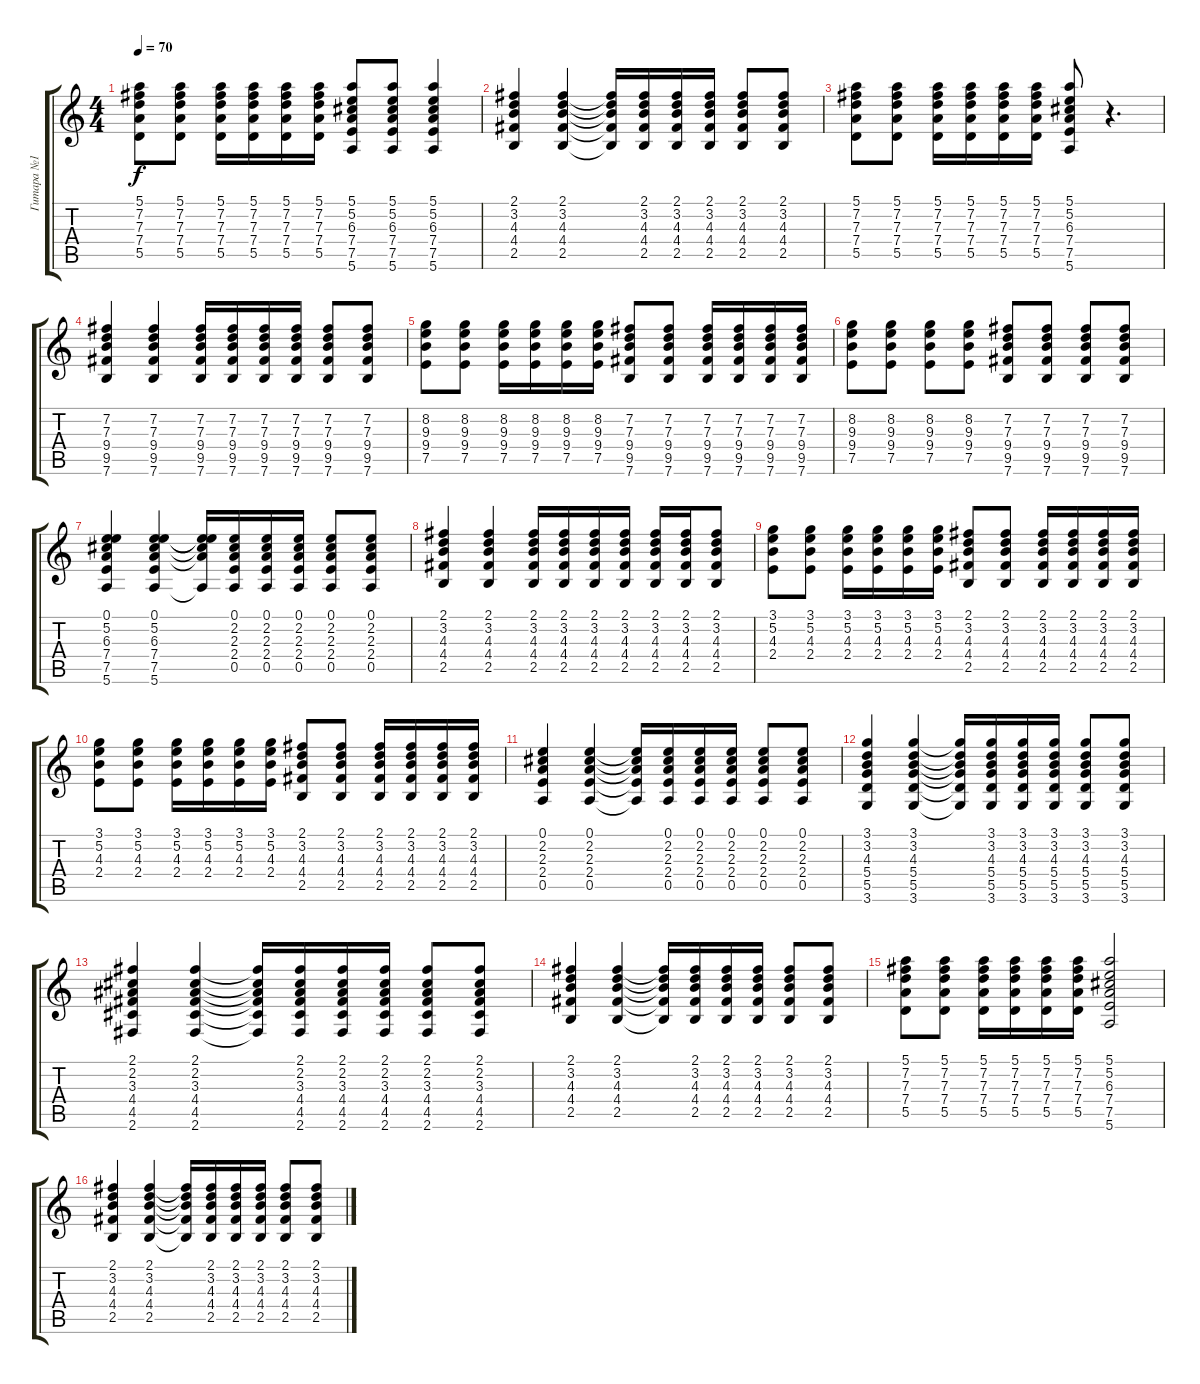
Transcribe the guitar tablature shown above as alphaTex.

\track ("Гитара №1" "Гитара №1") {instrument distortionguitar}
\staff {score tabs}
\tuning (E4 B3 G3 D3 A2 E2) {hide}
\ts (4 4)
\tempo 70
\clef g2
\ks c
(5.1 7.2 7.3 7.4 5.5).8{dy f} (5.1 7.2 7.3 7.4 5.5).8 (5.1 7.2 7.3 7.4 5.5).16 (5.1 7.2 7.3 7.4 5.5).16 (5.1 7.2 7.3 7.4 5.5).16 (5.1 7.2 7.3 7.4 5.5).16 (5.1 5.2 6.3 7.4 7.5 5.6).8 (5.1 5.2 6.3 7.4 7.5 5.6).8 (5.1 5.2 6.3 7.4 7.5 5.6).4 |
(2.1 3.2 4.3 4.4 2.5).4 (2.1 3.2 4.3 4.4 2.5).4 (2.1{t} 3.2{t} 4.3{t} 4.4{t} 2.5{t}).16 (2.1 3.2 4.3 4.4 2.5).16 (2.1 3.2 4.3 4.4 2.5).16 (2.1 3.2 4.3 4.4 2.5).16 (2.1 3.2 4.3 4.4 2.5).8 (2.1 3.2 4.3 4.4 2.5).8 |
(5.1 7.2 7.3 7.4 5.5).8 (5.1 7.2 7.3 7.4 5.5).8 (5.1 7.2 7.3 7.4 5.5).16 (5.1 7.2 7.3 7.4 5.5).16 (5.1 7.2 7.3 7.4 5.5).16 (5.1 7.2 7.3 7.4 5.5).16 (5.1 5.2 6.3 7.4 7.5 5.6).8 r.4{d} |
(7.2 7.3 9.4 9.5 7.6).4 (7.2 7.3 9.4 9.5 7.6).4 (7.2 7.3 9.4 9.5 7.6).16 (7.2 7.3 9.4 9.5 7.6).16 (7.2 7.3 9.4 9.5 7.6).16 (7.2 7.3 9.4 9.5 7.6).16 (7.2 7.3 9.4 9.5 7.6).8 (7.2 7.3 9.4 9.5 7.6).8 |
(8.2 9.3 9.4 7.5).8 (8.2 9.3 9.4 7.5).8 (8.2 9.3 9.4 7.5).16 (8.2 9.3 9.4 7.5).16 (8.2 9.3 9.4 7.5).16 (8.2 9.3 9.4 7.5).16 (7.2 7.3 9.4 9.5 7.6).8 (7.2 7.3 9.4 9.5 7.6).8 (7.2 7.3 9.4 9.5 7.6).16 (7.2 7.3 9.4 9.5 7.6).16 (7.2 7.3 9.4 9.5 7.6).16 (7.2 7.3 9.4 9.5 7.6).16 |
(8.2 9.3 9.4 7.5).8 (8.2 9.3 9.4 7.5).8 (8.2 9.3 9.4 7.5).8 (8.2 9.3 9.4 7.5).8 (7.2 7.3 9.4 9.5 7.6).8 (7.2 7.3 9.4 9.5 7.6).8 (7.2 7.3 9.4 9.5 7.6).8 (7.2 7.3 9.4 9.5 7.6).8 |
(0.1 5.2 6.3 7.4 7.5 5.6).4 (0.1 5.2 6.3 7.4 7.5 5.6).4 (0.1{t} 5.2{t} 6.3{t} 7.4{t} 5.6{t}).16 (0.1 2.2 2.3 2.4 0.5).16 (0.1 2.2 2.3 2.4 0.5).16 (0.1 2.2 2.3 2.4 0.5).16 (0.1 2.2 2.3 2.4 0.5).8 (0.1 2.2 2.3 2.4 0.5).8 |
(2.1 3.2 4.3 4.4 2.5).4 (2.1 3.2 4.3 4.4 2.5).4 (2.1 3.2 4.3 4.4 2.5).16 (2.1 3.2 4.3 4.4 2.5).16 (2.1 3.2 4.3 4.4 2.5).16 (2.1 3.2 4.3 4.4 2.5).16 (2.1 3.2 4.3 4.4 2.5).16 (2.1 3.2 4.3 4.4 2.5).16 (2.1 3.2 4.3 4.4 2.5).8 |
(3.1 5.2 4.3 2.4).8 (3.1 5.2 4.3 2.4).8 (3.1 5.2 4.3 2.4).16 (3.1 5.2 4.3 2.4).16 (3.1 5.2 4.3 2.4).16 (3.1 5.2 4.3 2.4).16 (2.1 3.2 4.3 4.4 2.5).8 (2.1 3.2 4.3 4.4 2.5).8 (2.1 3.2 4.3 4.4 2.5).16 (2.1 3.2 4.3 4.4 2.5).16 (2.1 3.2 4.3 4.4 2.5).16 (2.1 3.2 4.3 4.4 2.5).16 |
(3.1 5.2 4.3 2.4).8 (3.1 5.2 4.3 2.4).8 (3.1 5.2 4.3 2.4).16 (3.1 5.2 4.3 2.4).16 (3.1 5.2 4.3 2.4).16 (3.1 5.2 4.3 2.4).16 (2.1 3.2 4.3 4.4 2.5).8 (2.1 3.2 4.3 4.4 2.5).8 (2.1 3.2 4.3 4.4 2.5).16 (2.1 3.2 4.3 4.4 2.5).16 (2.1 3.2 4.3 4.4 2.5).16 (2.1 3.2 4.3 4.4 2.5).16 |
(0.1 2.2 2.3 2.4 0.5).4 (0.1 2.2 2.3 2.4 0.5).4 (0.1{t} 2.2{t} 2.3{t} 2.4{t} 0.5{t}).16 (0.1 2.2 2.3 2.4 0.5).16 (0.1 2.2 2.3 2.4 0.5).16 (0.1 2.2 2.3 2.4 0.5).16 (0.1 2.2 2.3 2.4 0.5).8 (0.1 2.2 2.3 2.4 0.5).8 |
(3.1 3.2 4.3 5.4 5.5 3.6).4 (3.1 3.2 4.3 5.4 5.5 3.6).4 (3.1{t} 3.2{t} 4.3{t} 5.4{t} 5.5{t} 3.6{t}).16 (3.1 3.2 4.3 5.4 5.5 3.6).16 (3.1 3.2 4.3 5.4 5.5 3.6).16 (3.1 3.2 4.3 5.4 5.5 3.6).16 (3.1 3.2 4.3 5.4 5.5 3.6).8 (3.1 3.2 4.3 5.4 5.5 3.6).8 |
(2.1 2.2 3.3 4.4 4.5 2.6).4 (2.1 2.2 3.3 4.4 4.5 2.6).4 (2.1{t} 2.2{t} 3.3{t} 4.4{t} 4.5{t} 2.6{t}).16 (2.1 2.2 3.3 4.4 4.5 2.6).16 (2.1 2.2 3.3 4.4 4.5 2.6).16 (2.1 2.2 3.3 4.4 4.5 2.6).16 (2.1 2.2 3.3 4.4 4.5 2.6).8 (2.1 2.2 3.3 4.4 4.5 2.6).8 |
(2.1 3.2 4.3 4.4 2.5).4 (2.1 3.2 4.3 4.4 2.5).4 (2.1{t} 3.2{t} 4.3{t} 4.4{t} 2.5{t}).16 (2.1 3.2 4.3 4.4 2.5).16 (2.1 3.2 4.3 4.4 2.5).16 (2.1 3.2 4.3 4.4 2.5).16 (2.1 3.2 4.3 4.4 2.5).8 (2.1 3.2 4.3 4.4 2.5).8 |
(5.1 7.2 7.3 7.4 5.5).8 (5.1 7.2 7.3 7.4 5.5).8 (5.1 7.2 7.3 7.4 5.5).16 (5.1 7.2 7.3 7.4 5.5).16 (5.1 7.2 7.3 7.4 5.5).16 (5.1 7.2 7.3 7.4 5.5).16 (5.1 5.2 6.3 7.4 7.5 5.6).2 |
(2.1 3.2 4.3 4.4 2.5).4 (2.1 3.2 4.3 4.4 2.5).4 (2.1{t} 3.2{t} 4.3{t} 4.4{t} 2.5{t}).16 (2.1 3.2 4.3 4.4 2.5).16 (2.1 3.2 4.3 4.4 2.5).16 (2.1 3.2 4.3 4.4 2.5).16 (2.1 3.2 4.3 4.4 2.5).8 (2.1 3.2 4.3 4.4 2.5).8
